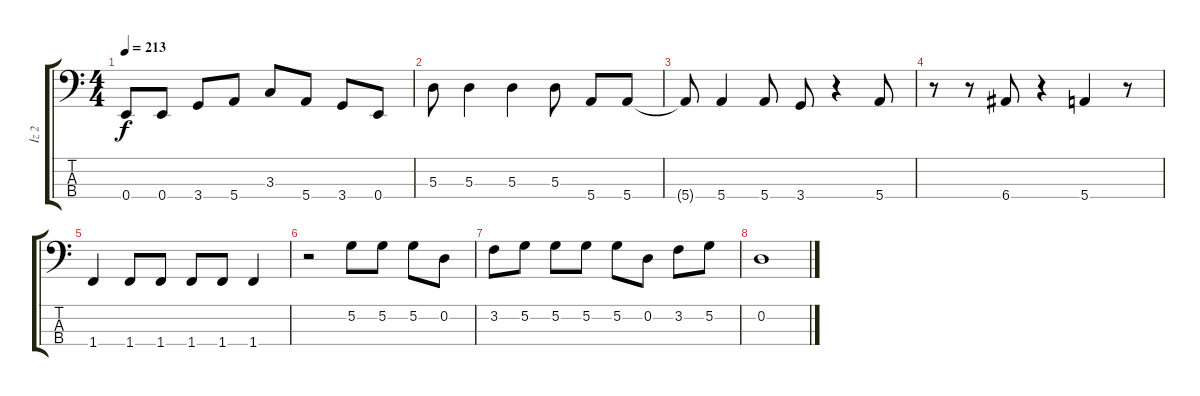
\track ("İz 2" "İz 2") {instrument electricbasspick}
\staff {score tabs}
\tuning (G2 D2 A1 E1) {hide}
\ts (4 4)
\tempo 213
\clef f4
\ks c
0.4.8{dy f} 0.4.8 3.4.8 5.4.8 3.3.8 5.4.8 3.4.8 0.4.8 |
5.3.8 5.3.4 5.3.4 5.3.8 5.4.8 5.4.8 |
5.4{t}.8 5.4.4 5.4.8 3.4.8 r.4 5.4.8 |
r.8 r.8 6.4.8 r.4 5.4.4 r.8 |
1.4.4 1.4.8 1.4.8 1.4.8 1.4.8 1.4.4 |
r.2 5.2.8 5.2.8 5.2.8 0.2.8 |
3.2.8 5.2.8 5.2.8 5.2.8 5.2.8 0.2.8 3.2.8 5.2.8 |
0.2.1
